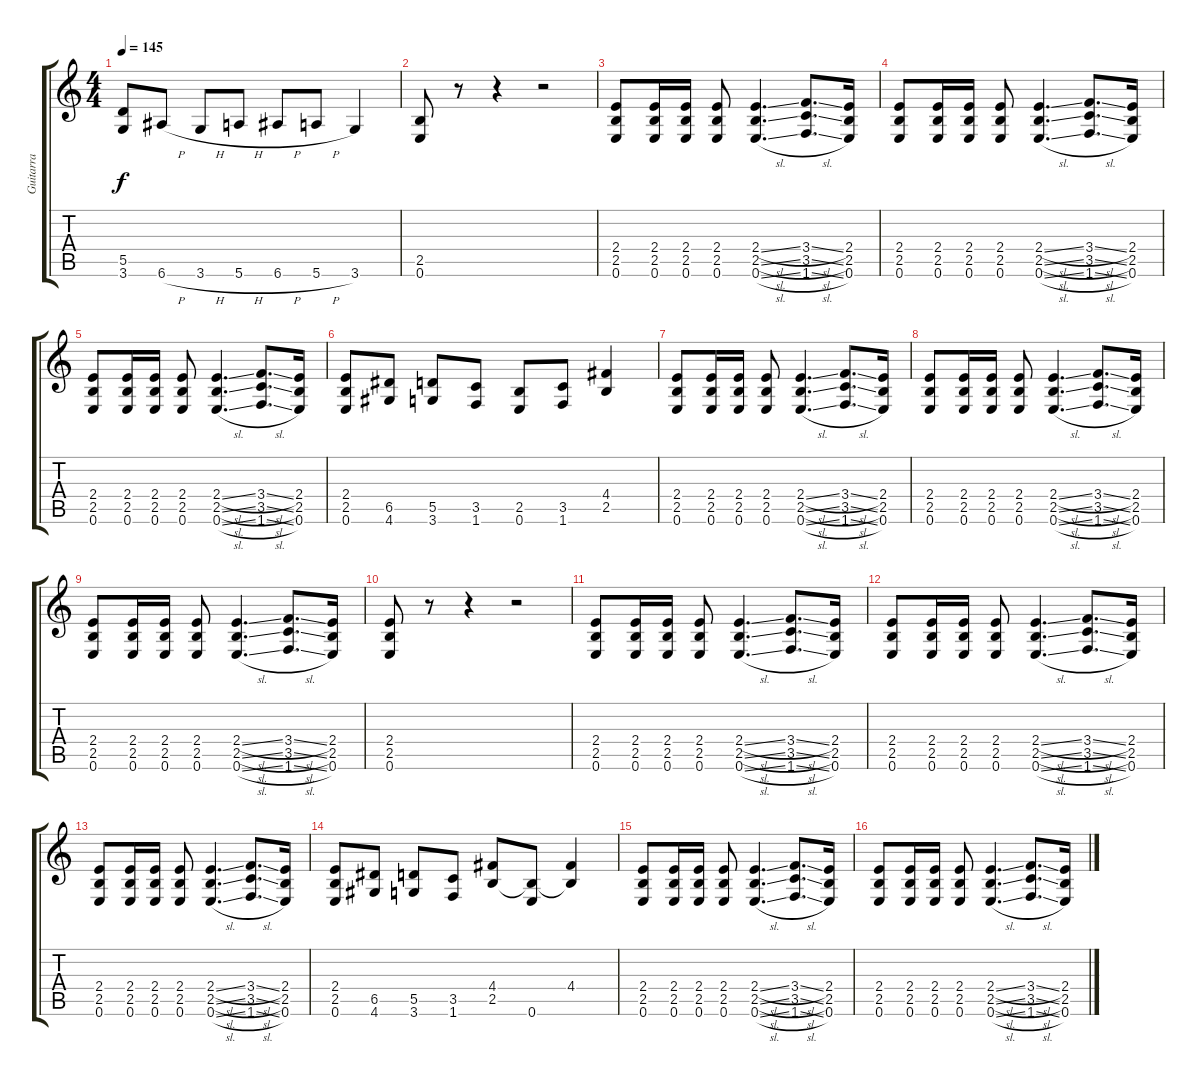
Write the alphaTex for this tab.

\track ("Guitarra" "Guitarra") {instrument distortionguitar}
\staff {score tabs}
\tuning (E4 B3 G3 D3 A2 E2) {hide}
\ts (4 4)
\tempo 145
\clef g2
\ks c
(5.5 3.6).8{dy f} 6.6{h}.8 3.6{h}.8 5.6{h}.8 6.6{h}.8 5.6{h}.8 3.6.4 |
(2.5 0.6).8 r.8 r.4 r.2 |
(2.4 2.5 0.6).8 (2.4 2.5 0.6).16 (2.4 2.5 0.6).16 (2.4 2.5 0.6).8 (2.4{sl} 2.5{sl} 0.6{sl}).4{d} (3.4{sl} 3.5{sl} 1.6{sl}).8{d} (2.4 2.5 0.6).16 |
(2.4 2.5 0.6).8 (2.4 2.5 0.6).16 (2.4 2.5 0.6).16 (2.4 2.5 0.6).8 (2.4{sl} 2.5{sl} 0.6{sl}).4{d} (3.4{sl} 3.5{sl} 1.6{sl}).8{d} (2.4 2.5 0.6).16 |
(2.4 2.5 0.6).8 (2.4 2.5 0.6).16 (2.4 2.5 0.6).16 (2.4 2.5 0.6).8 (2.4{sl} 2.5{sl} 0.6{sl}).4{d} (3.4{sl} 3.5{sl} 1.6{sl}).8{d} (2.4 2.5 0.6).16 |
(2.4 2.5 0.6).8 (6.5 4.6).8 (5.5 3.6).8 (3.5 1.6).8 (2.5 0.6).8 (3.5 1.6).8 (4.4 2.5).4 |
(2.4 2.5 0.6).8 (2.4 2.5 0.6).16 (2.4 2.5 0.6).16 (2.4 2.5 0.6).8 (2.4{sl} 2.5{sl} 0.6{sl}).4{d} (3.4{sl} 3.5{sl} 1.6{sl}).8{d} (2.4 2.5 0.6).16 |
(2.4 2.5 0.6).8 (2.4 2.5 0.6).16 (2.4 2.5 0.6).16 (2.4 2.5 0.6).8 (2.4{sl} 2.5{sl} 0.6{sl}).4{d} (3.4{sl} 3.5{sl} 1.6{sl}).8{d} (2.4 2.5 0.6).16 |
(2.4 2.5 0.6).8 (2.4 2.5 0.6).16 (2.4 2.5 0.6).16 (2.4 2.5 0.6).8 (2.4{sl} 2.5{sl} 0.6{sl}).4{d} (3.4{sl} 3.5{sl} 1.6{sl}).8{d} (2.4 2.5 0.6).16 |
(2.4 2.5 0.6).8 r.8 r.4 r.2 |
(2.4 2.5 0.6).8 (2.4 2.5 0.6).16 (2.4 2.5 0.6).16 (2.4 2.5 0.6).8 (2.4{sl} 2.5{sl} 0.6{sl}).4{d} (3.4{sl} 3.5{sl} 1.6{sl}).8{d} (2.4 2.5 0.6).16 |
(2.4 2.5 0.6).8 (2.4 2.5 0.6).16 (2.4 2.5 0.6).16 (2.4 2.5 0.6).8 (2.4{sl} 2.5{sl} 0.6{sl}).4{d} (3.4{sl} 3.5{sl} 1.6{sl}).8{d} (2.4 2.5 0.6).16 |
(2.4 2.5 0.6).8 (2.4 2.5 0.6).16 (2.4 2.5 0.6).16 (2.4 2.5 0.6).8 (2.4{sl} 2.5{sl} 0.6{sl}).4{d} (3.4{sl} 3.5{sl} 1.6{sl}).8{d} (2.4 2.5 0.6).16 |
(2.4 2.5 0.6).8 (6.5 4.6).8 (5.5 3.6).8 (3.5 1.6).8 (4.4 2.5).8 (2.5{t} 0.6).8 (4.4 2.5{t}).4 |
(2.4 2.5 0.6).8 (2.4 2.5 0.6).16 (2.4 2.5 0.6).16 (2.4 2.5 0.6).8 (2.4{sl} 2.5{sl} 0.6{sl}).4{d} (3.4{sl} 3.5{sl} 1.6{sl}).8{d} (2.4 2.5 0.6).16 |
(2.4 2.5 0.6).8 (2.4 2.5 0.6).16 (2.4 2.5 0.6).16 (2.4 2.5 0.6).8 (2.4{sl} 2.5{sl} 0.6{sl}).4{d} (3.4{sl} 3.5{sl} 1.6{sl}).8{d} (2.4 2.5 0.6).16
